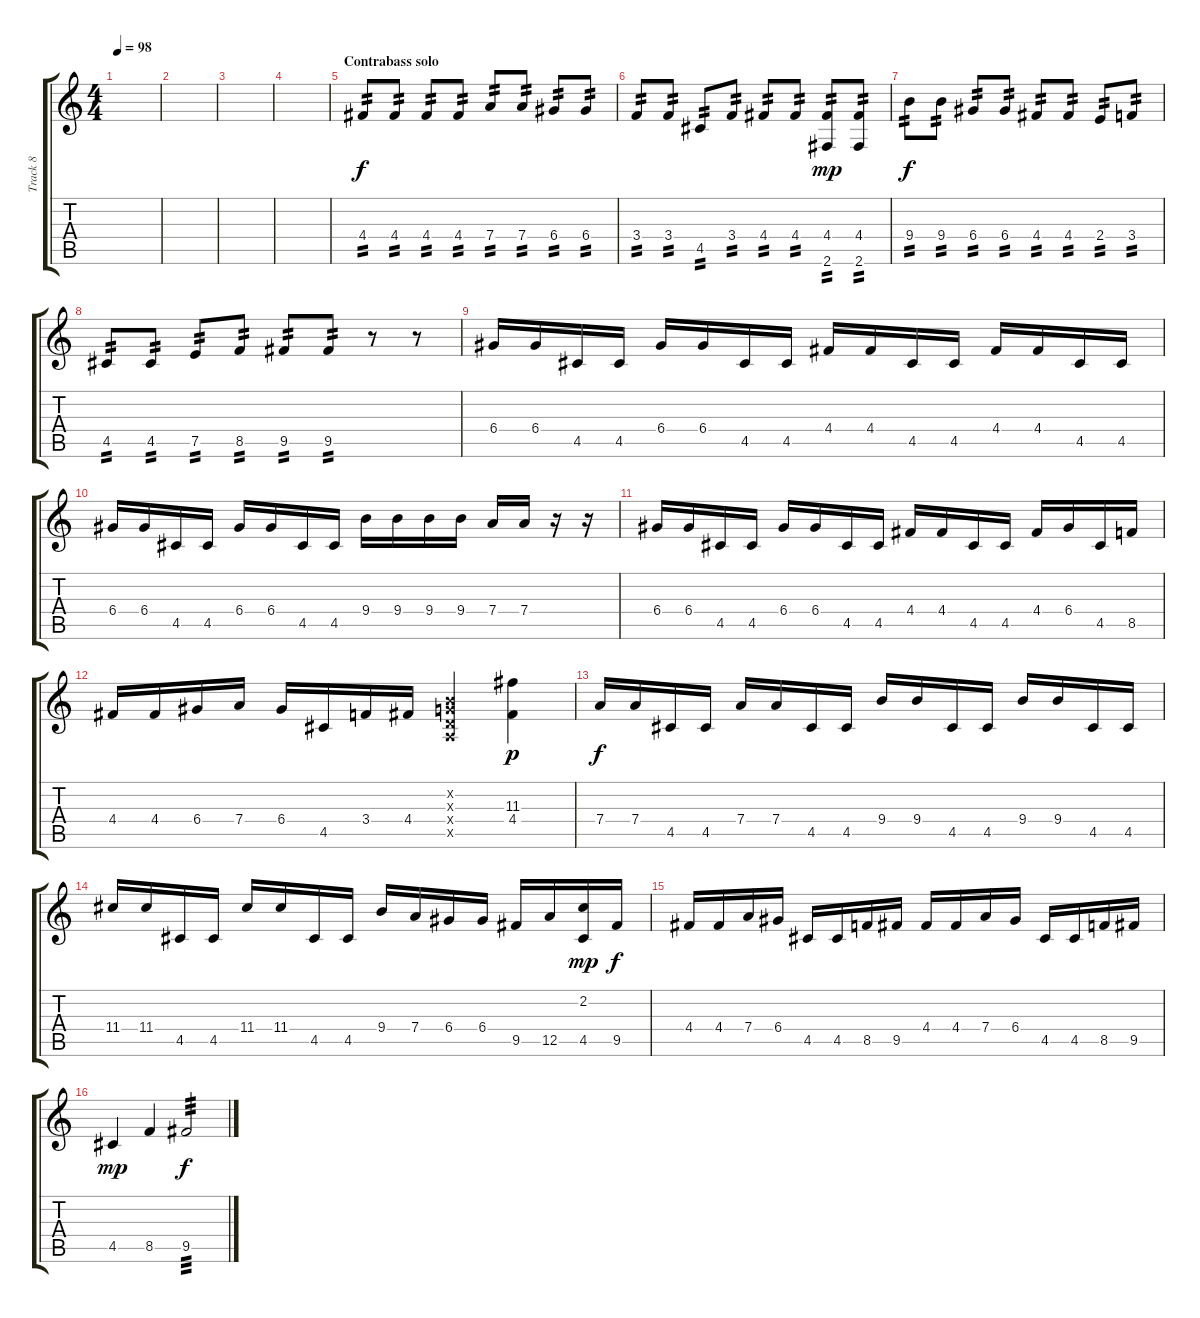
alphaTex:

\track ("Track 8" "Track 8") {instrument contrabass}
\staff {score tabs}
\tuning (E4 B3 G3 D3 A2 E2) {hide}
\ts (4 4)
\tempo 98
\clef g2
\ks c
|
|
|
|
\section ("" "Contrabass solo")
4.4.8{tp 2 dy f} 4.4.8{tp 2} 4.4.8{tp 2} 4.4.8{tp 2} 7.4.8{tp 2} 7.4.8{tp 2} 6.4.8{tp 2} 6.4.8{tp 2} |
3.4.8{tp 2} 3.4.8{tp 2} 4.5.8{tp 2} 3.4.8{tp 2} 4.4.8{tp 2} 4.4.8{tp 2} (4.4 2.6).8{tp 2 dy mp} (4.4 2.6).8{tp 2} |
9.4.8{tp 2 dy f} 9.4.8{tp 2} 6.4.8{tp 2} 6.4.8{tp 2} 4.4.8{tp 2} 4.4.8{tp 2} 2.4.8{tp 2} 3.4.8{tp 2} |
4.5.8{tp 2} 4.5.8{tp 2} 7.5.8{tp 2} 8.5.8{tp 2} 9.5.8{tp 2} 9.5.8{tp 2} r.8 r.8 |
6.4.16 6.4.16 4.5.16 4.5.16 6.4.16 6.4.16 4.5.16 4.5.16 4.4.16 4.4.16 4.5.16 4.5.16 4.4.16 4.4.16 4.5.16 4.5.16 |
6.4.16 6.4.16 4.5.16 4.5.16 6.4.16 6.4.16 4.5.16 4.5.16 9.4.16 9.4.16 9.4.16 9.4.16 7.4.16 7.4.16 r.16 r.16 |
6.4.16 6.4.16 4.5.16 4.5.16 6.4.16 6.4.16 4.5.16 4.5.16 4.4.16 4.4.16 4.5.16 4.5.16 4.4.16 6.4.16 4.5.16 8.5.16 |
4.4.16 4.4.16 6.4.16 7.4.16 6.4.16 4.5.16 3.4.16 4.4.16 (0.2{x} 0.3{x} 0.4{x} 0.5{x}).4 (11.3 4.4).4{dy p volume 5 instrument contrabass} |
7.4.16{dy f volume 8 instrument contrabass} 7.4.16 4.5.16 4.5.16 7.4.16 7.4.16 4.5.16 4.5.16 9.4.16 9.4.16 4.5.16 4.5.16 9.4.16 9.4.16 4.5.16 4.5.16 |
11.4.16 11.4.16 4.5.16 4.5.16 11.4.16 11.4.16 4.5.16 4.5.16 9.4.16 7.4.16 6.4.16 6.4.16 9.5.16 12.5.16 (2.2 4.5).16{dy mp} 9.5.16{dy f} |
4.4.16 4.4.16 7.4.16 6.4.16 4.5.16 4.5.16 8.5.16 9.5.16 4.4.16 4.4.16 7.4.16 6.4.16 4.5.16 4.5.16 8.5.16 9.5.16 |
4.5.4{dy mp} 8.5.4 9.5.2{tp 3 dy f}
